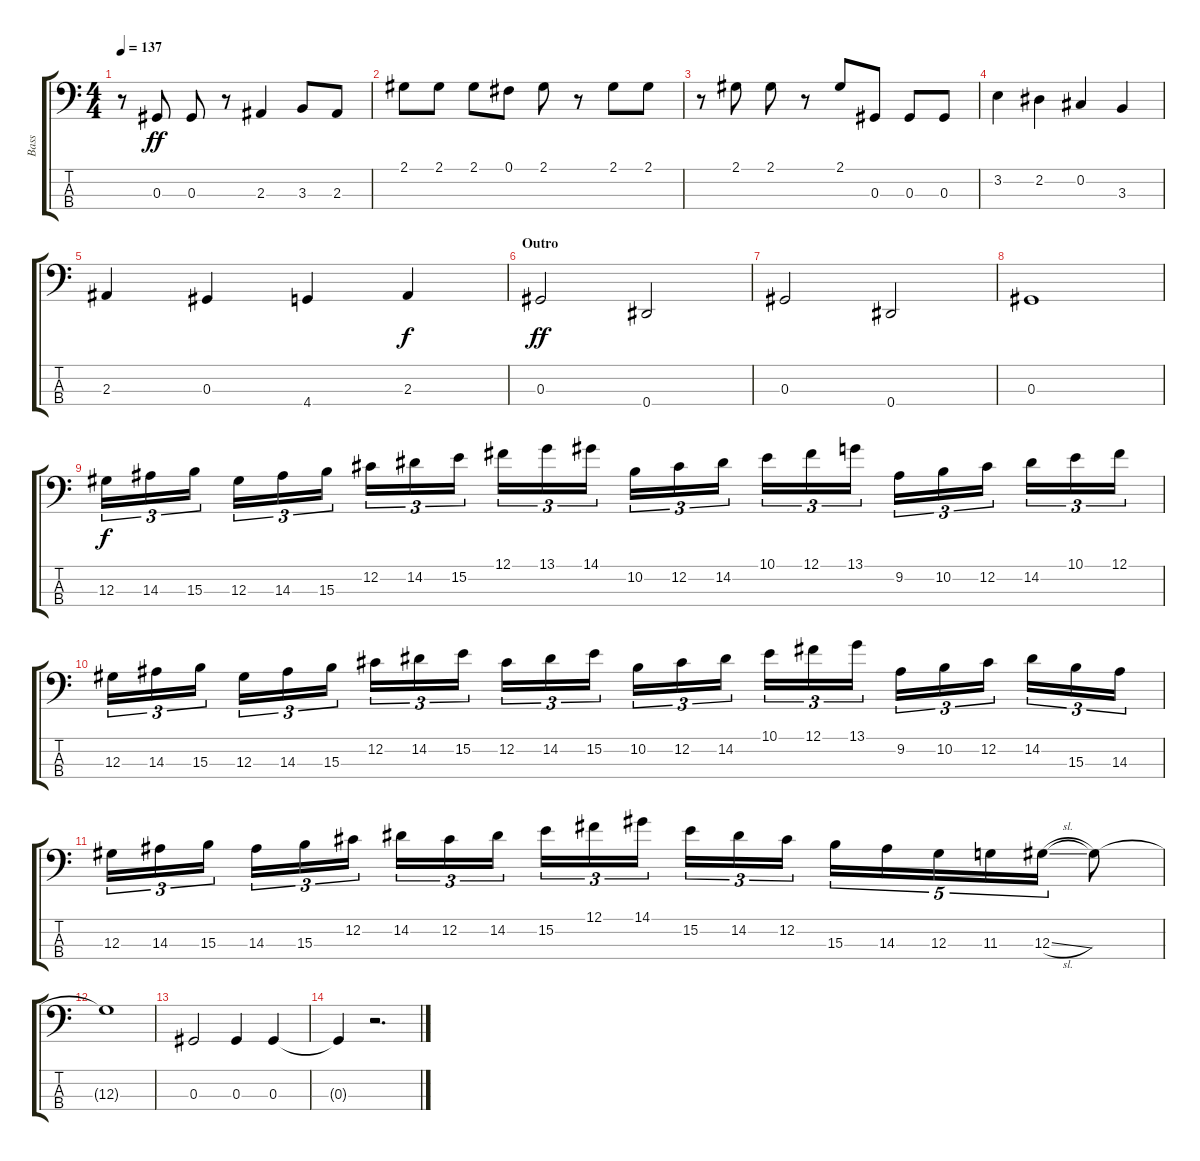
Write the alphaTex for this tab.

\track ("Bass" "Bass") {instrument fretlessbass}
\staff {score tabs}
\tuning (Gb2 Db2 Ab1 Eb1) {hide}
\ts (4 4)
\tempo 137
\clef f4
\ks c
r.8{dy ff} 0.3.8 0.3.8 r.8 2.3.4 3.3.8 2.3.8 |
2.1.8 2.1.8 2.1.8 0.1.8 2.1.8 r.8 2.1.8 2.1.8 |
r.8 2.1.8 2.1.8 r.8 2.1.8 0.3.8 0.3.8 0.3.8 |
3.2.4 2.2.4 0.2.4 3.3.4 |
2.3.4 0.3.4 4.4.4 2.3.4{dy f} |
\section ("" "Outro")
0.3.2{dy ff} 0.4.2 |
0.3.2 0.4.2 |
0.3.1 |
12.3.16{tu (3 2) dy f} 14.3.16{tu (3 2)} 15.3.16{tu (3 2)} 12.3.16{tu (3 2)} 14.3.16{tu (3 2)} 15.3.16{tu (3 2)} 12.2.16{tu (3 2)} 14.2.16{tu (3 2)} 15.2.16{tu (3 2)} 12.1.16{tu (3 2)} 13.1.16{tu (3 2)} 14.1.16{tu (3 2)} 10.2.16{tu (3 2)} 12.2.16{tu (3 2)} 14.2.16{tu (3 2)} 10.1.16{tu (3 2)} 12.1.16{tu (3 2)} 13.1.16{tu (3 2)} 9.2.16{tu (3 2)} 10.2.16{tu (3 2)} 12.2.16{tu (3 2)} 14.2.16{tu (3 2)} 10.1.16{tu (3 2)} 12.1.16{tu (3 2)} |
12.3.16{tu (3 2)} 14.3.16{tu (3 2)} 15.3.16{tu (3 2)} 12.3.16{tu (3 2)} 14.3.16{tu (3 2)} 15.3.16{tu (3 2)} 12.2.16{tu (3 2)} 14.2.16{tu (3 2)} 15.2.16{tu (3 2)} 12.2.16{tu (3 2)} 14.2.16{tu (3 2)} 15.2.16{tu (3 2)} 10.2.16{tu (3 2)} 12.2.16{tu (3 2)} 14.2.16{tu (3 2)} 10.1.16{tu (3 2)} 12.1.16{tu (3 2)} 13.1.16{tu (3 2)} 9.2.16{tu (3 2)} 10.2.16{tu (3 2)} 12.2.16{tu (3 2)} 14.2.16{tu (3 2)} 15.3.16{tu (3 2)} 14.3.16{tu (3 2)} |
12.3.16{tu (3 2)} 14.3.16{tu (3 2)} 15.3.16{tu (3 2)} 14.3.16{tu (3 2)} 15.3.16{tu (3 2)} 12.2.16{tu (3 2)} 14.2.16{tu (3 2)} 12.2.16{tu (3 2)} 14.2.16{tu (3 2)} 15.2.16{tu (3 2)} 12.1.16{tu (3 2)} 14.1.16{tu (3 2)} 15.2.16{tu (3 2)} 14.2.16{tu (3 2)} 12.2.16{tu (3 2)} 15.3.16{tu (5 4)} 14.3.16{tu (5 4)} 12.3.16{tu (5 4)} 11.3.16{tu (5 4)} 12.3{sl}.16{tu (5 4)} 12.3{t}.8 |
12.3{t}.1 |
0.3.2 0.3.4 0.3.4 |
0.3{t}.4 r.2{d}
